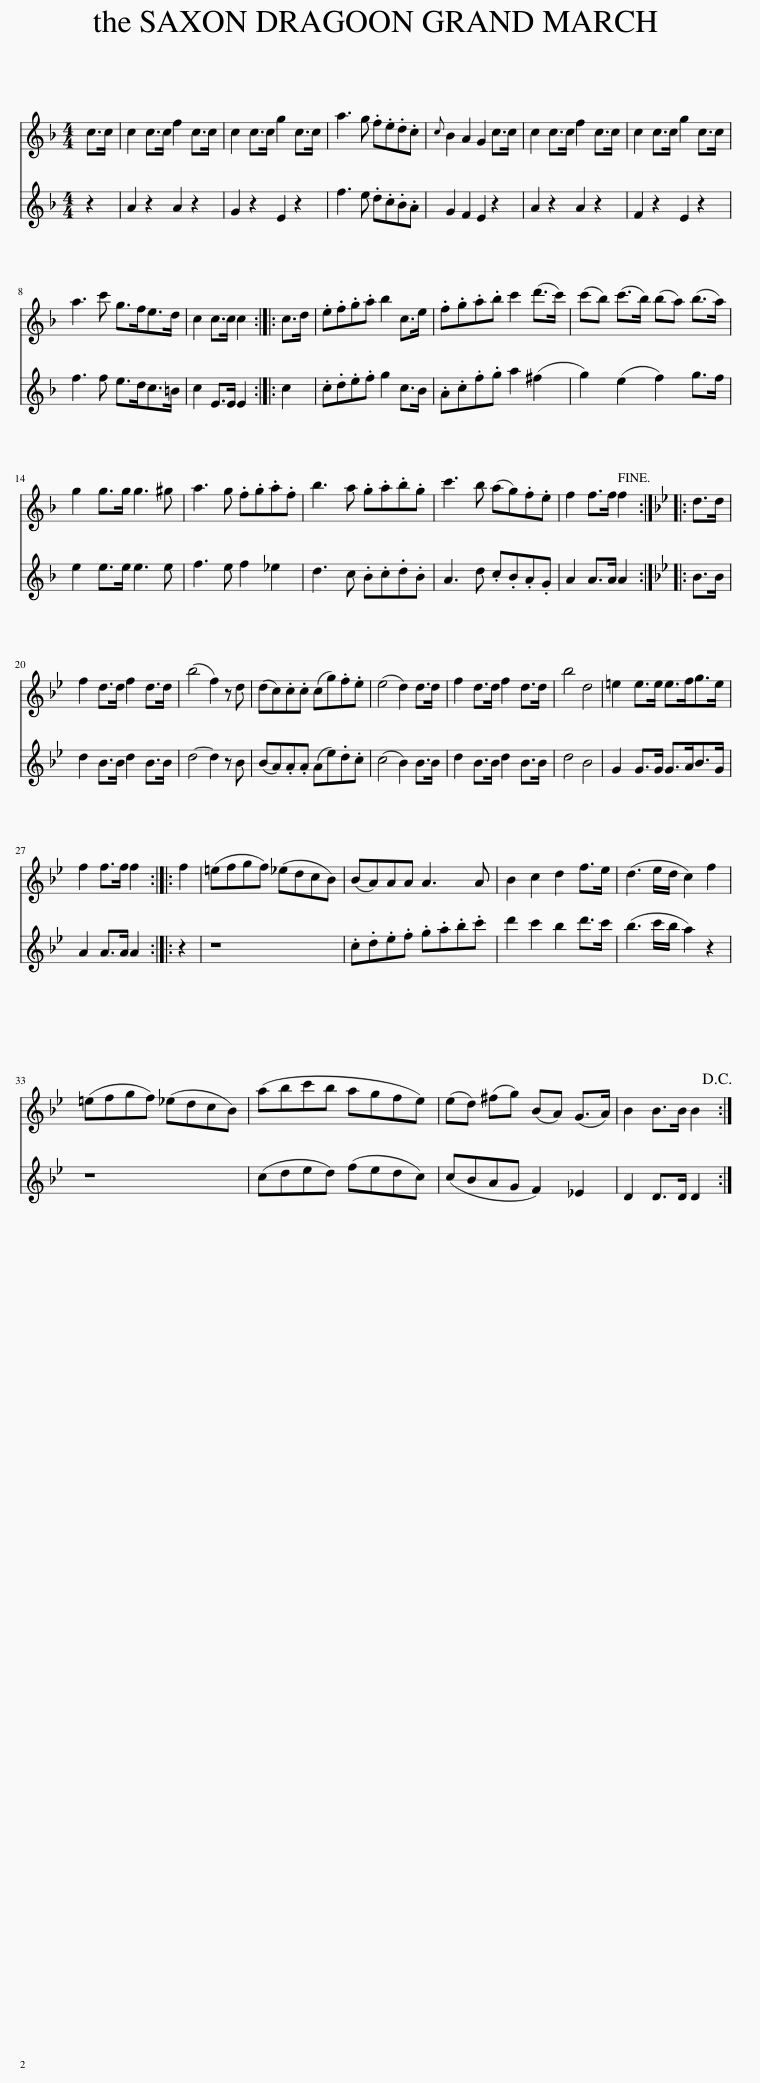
X:1
%%score 1 2
L:1/8
M:4/4
I:linebreak $
K:F
V:1 treble
V:2 treble
V:1
 c>c | c2 c>c f2 c>c | c2 c>c g2 c>c | a3 g .f.e.d.c |{c} B2 A2 G2 c>c | %5
 c2 c>c f2 c>c | c2 c>c g2 c>c |$ a3 c' g>fe>d | c2 c>c c2 :: c>d | %10
 .e.f.g.a b2 c>e | .f.g.a.b c'2 (d'>c') | (c'b) (c'>b) (ba) (b>a) |$ g2 g>g g3 ^g | a3 g .f.g.a.f | %15
 b3 a .g.a.b.g | c'3 b (ag).f.e | f2 f>f f2 ::[K:Bb] d>d |$ f2 d>d f2 d>d | %20
 (b4 f2) z d | (dc).c.c (cg).f.e | (e4 d2) d>d | f2 d>d f2 d>d | b4 d4 | %25
 =e2 e>e e>fg>e |$ f2 f>f f2 :: f2 | (=efgf) (_edcB) | (BA)AA A3 A | %30
 B2 c2 d2 f>e | (d3 e/d/ c2) f2 |$ (=efgf) (_edcB) | (abc'b agfe) | (ed) (^fg) (BA) (G>A) | %35
 B2 B>B B2!D.C.! :| %36
V:2
 z2 | A2 z2 A2 z2 | G2 z2 E2 z2 | f3 e .d.c.B.A | G2 F2 E2 z2 | %5
 A2 z2 A2 z2 | F2 z2 E2 z2 |$ f3 f e>dc>=B | c2 E>E E2 :: c2 | %10
 .c.d.e.f g2 c>B | .A.c.f.g a2 (^f2 | g2) (e2 f2) g>f |$ e2 e>e e3 e | f3 e f2 _e2 | %15
 d3 c .B.c.d.B | A3 d .c.B.A.G | A2 A>A A2 ::[K:Bb] B>B |$ d2 B>B d2 B>B | %20
 d4- d2 z B | (BA).A.A (Ae).d.c | (c4 B2) B>B | d2 B>B d2 B>B | d4 B4 | %25
 G2 G>G G>AB>G |$ A2 A>A A2 :: z2 | z8 | .c.d.e.f .g.a.b.c' | %30
 d'2 c'2 b2 d'>c' | (b3 c'/b/ a2) z2 |$ z8 | (cded) (fedc) | (cBAG F2) _E2 | %35
 D2 D>D D2 :| %36
